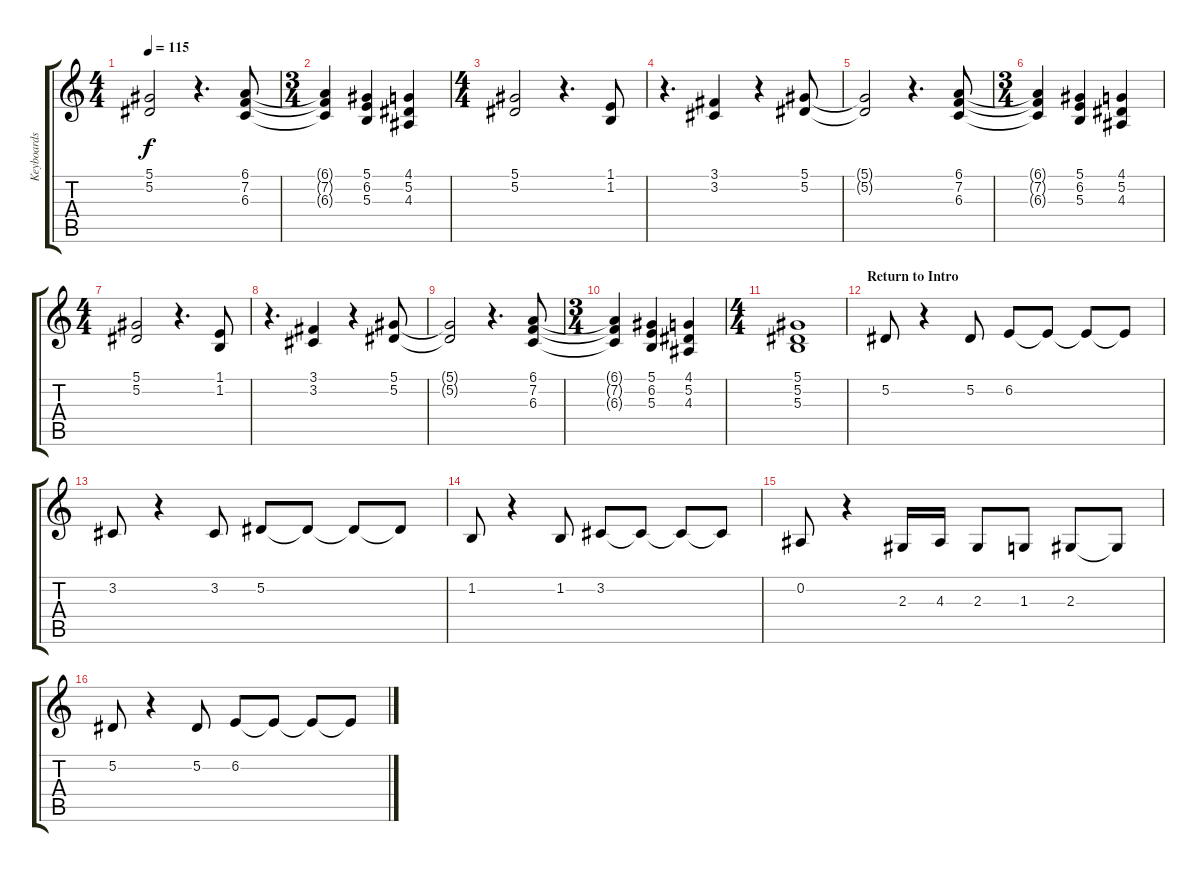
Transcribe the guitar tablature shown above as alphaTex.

\track ("Keyboards" "Keyboards") {instrument pad7halo}
\staff {score tabs}
\tuning (Eb4 Bb3 Gb3 Db3 Ab2 Eb2) {hide}
\ts (4 4)
\tempo 115
\clef g2
\ks c
(5.1{t} 5.2{t}).2{dy f} r.4{d} (6.1 7.2 6.3).8 |
\ts (3 4)
(6.1{t} 7.2{t} 6.3{t}).4 (5.1 6.2 5.3).4 (4.1 5.2 4.3).4 |
\ts (4 4)
(5.1 5.2).2 r.4{d} (1.1 1.2).8 |
r.4{d} (3.1 3.2).4 r.4 (5.1 5.2).8 |
(5.1{t} 5.2{t}).2 r.4{d} (6.1 7.2 6.3).8 |
\ts (3 4)
(6.1{t} 7.2{t} 6.3{t}).4 (5.1 6.2 5.3).4 (4.1 5.2 4.3).4 |
\ts (4 4)
(5.1 5.2).2 r.4{d} (1.1 1.2).8 |
r.4{d} (3.1 3.2).4 r.4 (5.1 5.2).8 |
(5.1{t} 5.2{t}).2 r.4{d} (6.1 7.2 6.3).8 |
\ts (3 4)
(6.1{t} 7.2{t} 6.3{t}).4 (5.1 6.2 5.3).4 (4.1 5.2 4.3).4 |
\ts (4 4)
(5.1 5.2 5.3).1 |
\section ("" "Return to Intro")
5.2.8 r.4 5.2.8 6.2.8 6.2{t}.8 6.2{t}.8 6.2{t}.8 |
3.2.8 r.4 3.2.8 5.2.8 5.2{t}.8 5.2{t}.8 5.2{t}.8 |
1.2.8 r.4 1.2.8 3.2.8 3.2{t}.8 3.2{t}.8 3.2{t}.8 |
0.2.8 r.4 2.3.16 4.3.16 2.3.8 1.3.8 2.3.8 2.3{t}.8 |
5.2.8 r.4 5.2.8 6.2.8 6.2{t}.8 6.2{t}.8 6.2{t}.8
